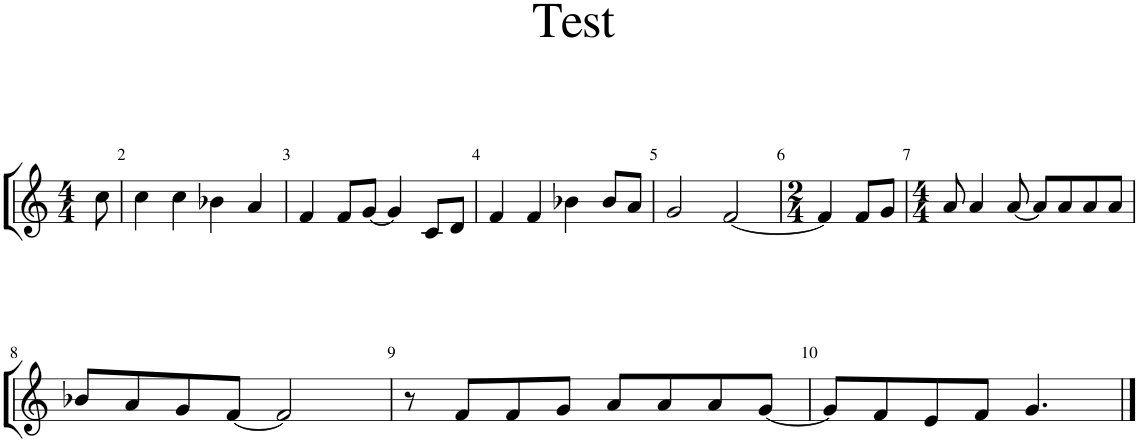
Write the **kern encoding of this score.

**kern
*part1
*staff1
*I"Soprano
*I'S.
*clefG2
*k[]
*M4/4
=1
8cc\
=2
4cc\
4cc\
4b-X\
4a/
=3
4f/
8f/L
[8g/J
4g/]
8c/L
8d/J
=4
4f/
4f/
4b-X\
8b-/L
8a/J
=5
2g/
[2f/
=6
*M2/4
4f/]
8f/L
8g/J
=7
*M4/4
8a/
4a/
[8a/
8a/L]
8a/
8a/
8a/J
!!LO:LB:g=z
=8
8b-X/L
8a/
8g/
[8f/J
2f/]
=9
8r
8f/L
8f/
8g/J
8a/L
8a/
8a/
[8g/J
=10
8g/L]
8f/
8e/
8f/J
4.g/
==
*-
